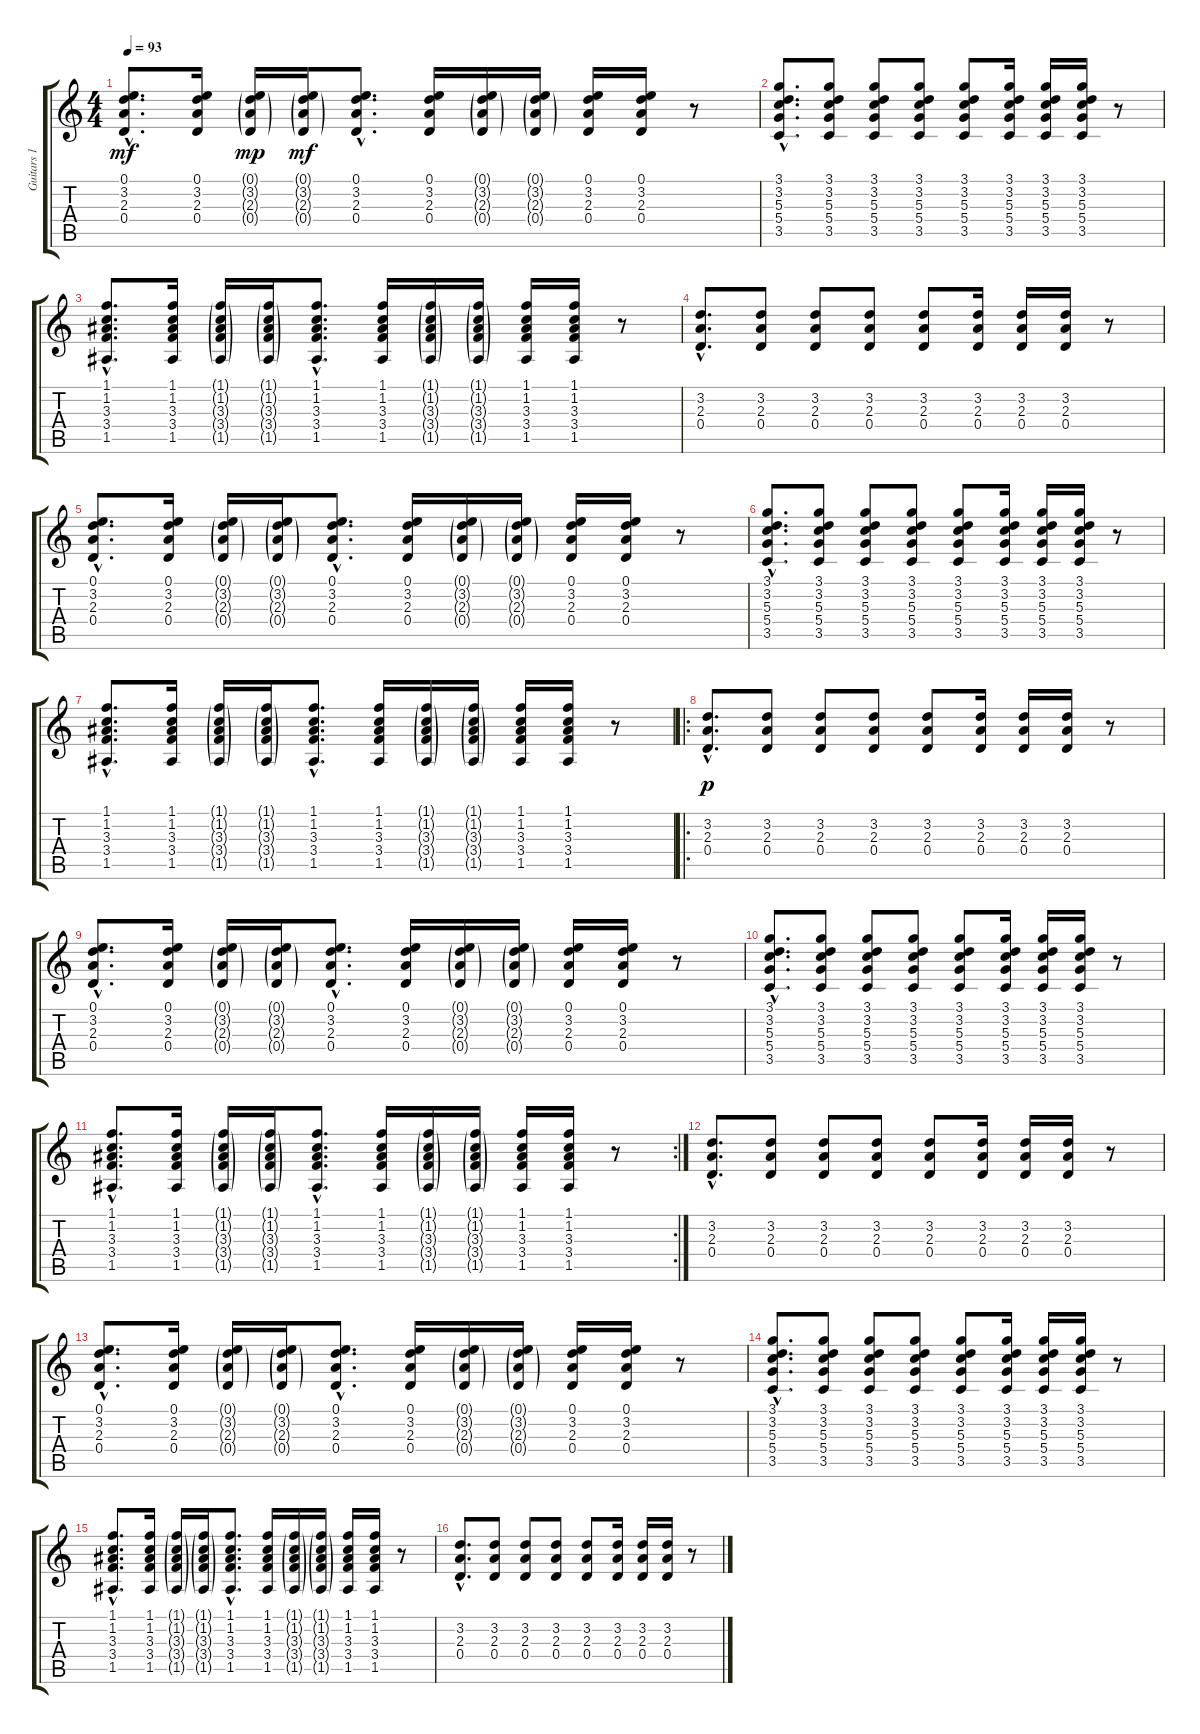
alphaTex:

\track ("Guitars 1" "Guitars 1") {instrument acousticguitarsteel}
\staff {score tabs}
\tuning (E4 B3 G3 D3 A2 D2) {hide}
\ts (4 4)
\tempo 93
\clef g2
\ks c
(0.1{hac} 3.2{hac} 2.3{hac} 0.4{hac}).8{d dy mf} (0.1 3.2 2.3 0.4).16 (0.1{g} 3.2{g} 2.3{g} 0.4{g}).16{dy mp} (0.1{g} 3.2{g} 2.3{g} 0.4{g}).16{dy mf} (0.1{hac} 3.2{hac} 2.3{hac} 0.4{hac}).8{d} (0.1 3.2 2.3 0.4).16 (0.1{g} 3.2{g} 2.3{g} 0.4{g}).16 (0.1{g} 3.2{g} 2.3{g} 0.4{g}).16 (0.1 3.2 2.3 0.4).16 (0.1 3.2 2.3 0.4).16 r.8 |
(3.1{hac} 3.2{hac} 5.3{hac} 5.4{hac} 3.5{hac}).8{d} (3.1 3.2 5.3 5.4 3.5).8 (3.1 3.2 5.3 5.4 3.5).8 (3.1 3.2 5.3 5.4 3.5).8 (3.1 3.2 5.3 5.4 3.5).8 (3.1 3.2 5.3 5.4 3.5).16 (3.1 3.2 5.3 5.4 3.5).16 (3.1 3.2 5.3 5.4 3.5).16 r.8 |
(1.1{hac} 1.2{hac} 3.3{hac} 3.4{hac} 1.5{hac}).8{d} (1.1 1.2 3.3 3.4 1.5).16 (1.1{g} 1.2{g} 3.3{g} 3.4{g} 1.5{g}).16 (1.1{g} 1.2{g} 3.3{g} 3.4{g} 1.5{g}).16 (1.1{hac} 1.2{hac} 3.3{hac} 3.4{hac} 1.5{hac}).8{d} (1.1 1.2 3.3 3.4 1.5).16 (1.1{g} 1.2{g} 3.3{g} 3.4{g} 1.5{g}).16 (1.1{g} 1.2{g} 3.3{g} 3.4{g} 1.5{g}).16 (1.1 1.2 3.3 3.4 1.5).16 (1.1 1.2 3.3 3.4 1.5).16 r.8 |
(3.2{hac} 2.3{hac} 0.4{hac}).8{d} (3.2 2.3 0.4).8 (3.2 2.3 0.4).8 (3.2 2.3 0.4).8 (3.2 2.3 0.4).8 (3.2 2.3 0.4).16 (3.2 2.3 0.4).16 (3.2 2.3 0.4).16 r.8 |
(0.1{hac} 3.2{hac} 2.3{hac} 0.4{hac}).8{d} (0.1 3.2 2.3 0.4).16 (0.1{g} 3.2{g} 2.3{g} 0.4{g}).16 (0.1{g} 3.2{g} 2.3{g} 0.4{g}).16 (0.1{hac} 3.2{hac} 2.3{hac} 0.4{hac}).8{d} (0.1 3.2 2.3 0.4).16 (0.1{g} 3.2{g} 2.3{g} 0.4{g}).16 (0.1{g} 3.2{g} 2.3{g} 0.4{g}).16 (0.1 3.2 2.3 0.4).16 (0.1 3.2 2.3 0.4).16 r.8 |
(3.1{hac} 3.2{hac} 5.3{hac} 5.4{hac} 3.5{hac}).8{d} (3.1 3.2 5.3 5.4 3.5).8 (3.1 3.2 5.3 5.4 3.5).8 (3.1 3.2 5.3 5.4 3.5).8 (3.1 3.2 5.3 5.4 3.5).8 (3.1 3.2 5.3 5.4 3.5).16 (3.1 3.2 5.3 5.4 3.5).16 (3.1 3.2 5.3 5.4 3.5).16 r.8 |
(1.1{hac} 1.2{hac} 3.3{hac} 3.4{hac} 1.5{hac}).8{d} (1.1 1.2 3.3 3.4 1.5).16 (1.1{g} 1.2{g} 3.3{g} 3.4{g} 1.5{g}).16 (1.1{g} 1.2{g} 3.3{g} 3.4{g} 1.5{g}).16 (1.1{hac} 1.2{hac} 3.3{hac} 3.4{hac} 1.5{hac}).8{d} (1.1 1.2 3.3 3.4 1.5).16 (1.1{g} 1.2{g} 3.3{g} 3.4{g} 1.5{g}).16 (1.1{g} 1.2{g} 3.3{g} 3.4{g} 1.5{g}).16 (1.1 1.2 3.3 3.4 1.5).16 (1.1 1.2 3.3 3.4 1.5).16 r.8 |
\ro
(3.2{hac} 2.3{hac} 0.4{hac}).8{d dy p} (3.2 2.3 0.4).8 (3.2 2.3 0.4).8 (3.2 2.3 0.4).8 (3.2 2.3 0.4).8 (3.2 2.3 0.4).16 (3.2 2.3 0.4).16 (3.2 2.3 0.4).16 r.8 |
(0.1{hac} 3.2{hac} 2.3{hac} 0.4{hac}).8{d} (0.1 3.2 2.3 0.4).16 (0.1{g} 3.2{g} 2.3{g} 0.4{g}).16 (0.1{g} 3.2{g} 2.3{g} 0.4{g}).16 (0.1{hac} 3.2{hac} 2.3{hac} 0.4{hac}).8{d} (0.1 3.2 2.3 0.4).16 (0.1{g} 3.2{g} 2.3{g} 0.4{g}).16 (0.1{g} 3.2{g} 2.3{g} 0.4{g}).16 (0.1 3.2 2.3 0.4).16 (0.1 3.2 2.3 0.4).16 r.8 |
(3.1{hac} 3.2{hac} 5.3{hac} 5.4{hac} 3.5{hac}).8{d} (3.1 3.2 5.3 5.4 3.5).8 (3.1 3.2 5.3 5.4 3.5).8 (3.1 3.2 5.3 5.4 3.5).8 (3.1 3.2 5.3 5.4 3.5).8 (3.1 3.2 5.3 5.4 3.5).16 (3.1 3.2 5.3 5.4 3.5).16 (3.1 3.2 5.3 5.4 3.5).16 r.8 |
\rc 2
(1.1{hac} 1.2{hac} 3.3{hac} 3.4{hac} 1.5{hac}).8{d} (1.1 1.2 3.3 3.4 1.5).16 (1.1{g} 1.2{g} 3.3{g} 3.4{g} 1.5{g}).16 (1.1{g} 1.2{g} 3.3{g} 3.4{g} 1.5{g}).16 (1.1{hac} 1.2{hac} 3.3{hac} 3.4{hac} 1.5{hac}).8{d} (1.1 1.2 3.3 3.4 1.5).16 (1.1{g} 1.2{g} 3.3{g} 3.4{g} 1.5{g}).16 (1.1{g} 1.2{g} 3.3{g} 3.4{g} 1.5{g}).16 (1.1 1.2 3.3 3.4 1.5).16 (1.1 1.2 3.3 3.4 1.5).16 r.8 |
(3.2{hac} 2.3{hac} 0.4{hac}).8{d} (3.2 2.3 0.4).8 (3.2 2.3 0.4).8 (3.2 2.3 0.4).8 (3.2 2.3 0.4).8 (3.2 2.3 0.4).16 (3.2 2.3 0.4).16 (3.2 2.3 0.4).16 r.8 |
(0.1{hac} 3.2{hac} 2.3{hac} 0.4{hac}).8{d} (0.1 3.2 2.3 0.4).16 (0.1{g} 3.2{g} 2.3{g} 0.4{g}).16 (0.1{g} 3.2{g} 2.3{g} 0.4{g}).16 (0.1{hac} 3.2{hac} 2.3{hac} 0.4{hac}).8{d} (0.1 3.2 2.3 0.4).16 (0.1{g} 3.2{g} 2.3{g} 0.4{g}).16 (0.1{g} 3.2{g} 2.3{g} 0.4{g}).16 (0.1 3.2 2.3 0.4).16 (0.1 3.2 2.3 0.4).16 r.8 |
(3.1{hac} 3.2{hac} 5.3{hac} 5.4{hac} 3.5{hac}).8{d} (3.1 3.2 5.3 5.4 3.5).8 (3.1 3.2 5.3 5.4 3.5).8 (3.1 3.2 5.3 5.4 3.5).8 (3.1 3.2 5.3 5.4 3.5).8 (3.1 3.2 5.3 5.4 3.5).16 (3.1 3.2 5.3 5.4 3.5).16 (3.1 3.2 5.3 5.4 3.5).16 r.8 |
(1.1{hac} 1.2{hac} 3.3{hac} 3.4{hac} 1.5{hac}).8{d} (1.1 1.2 3.3 3.4 1.5).16 (1.1{g} 1.2{g} 3.3{g} 3.4{g} 1.5{g}).16 (1.1{g} 1.2{g} 3.3{g} 3.4{g} 1.5{g}).16 (1.1{hac} 1.2{hac} 3.3{hac} 3.4{hac} 1.5{hac}).8{d} (1.1 1.2 3.3 3.4 1.5).16 (1.1{g} 1.2{g} 3.3{g} 3.4{g} 1.5{g}).16 (1.1{g} 1.2{g} 3.3{g} 3.4{g} 1.5{g}).16 (1.1 1.2 3.3 3.4 1.5).16 (1.1 1.2 3.3 3.4 1.5).16 r.8 |
(3.2{hac} 2.3{hac} 0.4{hac}).8{d} (3.2 2.3 0.4).8 (3.2 2.3 0.4).8 (3.2 2.3 0.4).8 (3.2 2.3 0.4).8 (3.2 2.3 0.4).16 (3.2 2.3 0.4).16 (3.2 2.3 0.4).16 r.8
